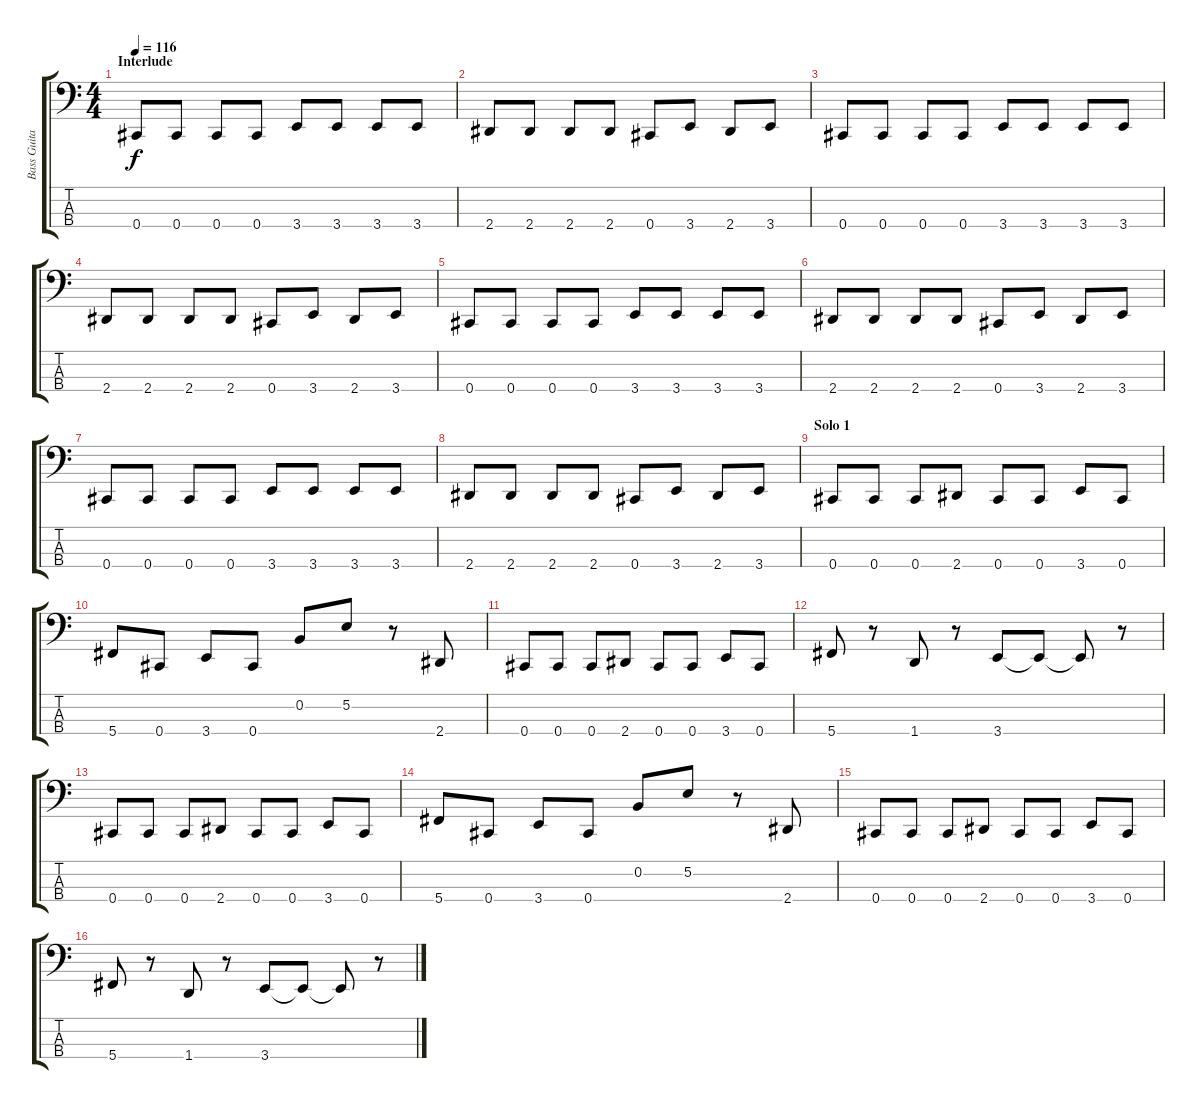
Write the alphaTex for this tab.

\track ("Bass Guitar" "Bass Guita") {instrument fretlessbass}
\staff {score tabs}
\tuning (E2 B1 Gb1 Db1) {hide}
\ts (4 4)
\section ("" "Interlude")
\tempo 116
\clef f4
\ks c
0.4.8{dy f} 0.4.8 0.4.8 0.4.8 3.4.8 3.4.8 3.4.8 3.4.8 |
2.4.8 2.4.8 2.4.8 2.4.8 0.4.8 3.4.8 2.4.8 3.4.8 |
0.4.8 0.4.8 0.4.8 0.4.8 3.4.8 3.4.8 3.4.8 3.4.8 |
2.4.8 2.4.8 2.4.8 2.4.8 0.4.8 3.4.8 2.4.8 3.4.8 |
0.4.8 0.4.8 0.4.8 0.4.8 3.4.8 3.4.8 3.4.8 3.4.8 |
2.4.8 2.4.8 2.4.8 2.4.8 0.4.8 3.4.8 2.4.8 3.4.8 |
0.4.8 0.4.8 0.4.8 0.4.8 3.4.8 3.4.8 3.4.8 3.4.8 |
2.4.8 2.4.8 2.4.8 2.4.8 0.4.8 3.4.8 2.4.8 3.4.8 |
\section ("" "Solo 1")
0.4.8 0.4.8 0.4.8 2.4.8 0.4.8 0.4.8 3.4.8 0.4.8 |
5.4.8 0.4.8 3.4.8 0.4.8 0.2.8 5.2.8 r.8 2.4.8 |
0.4.8 0.4.8 0.4.8 2.4.8 0.4.8 0.4.8 3.4.8 0.4.8 |
5.4.8 r.8 1.4.8 r.8 3.4.8 3.4{t}.8 3.4{t}.8 r.8 |
0.4.8 0.4.8 0.4.8 2.4.8 0.4.8 0.4.8 3.4.8 0.4.8 |
5.4.8 0.4.8 3.4.8 0.4.8 0.2.8 5.2.8 r.8 2.4.8 |
0.4.8 0.4.8 0.4.8 2.4.8 0.4.8 0.4.8 3.4.8 0.4.8 |
5.4.8 r.8 1.4.8 r.8 3.4.8 3.4{t}.8 3.4{t}.8 r.8
